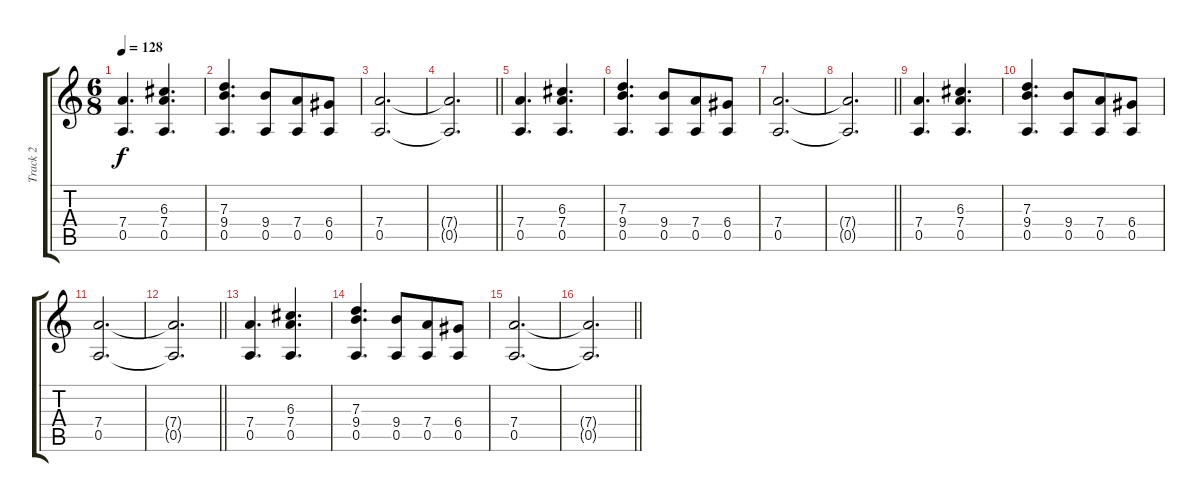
\track ("Track 2" "Track 2") {instrument acousticguitarsteel}
\staff {score tabs}
\tuning (E4 B3 G3 D3 A2 E2) {hide}
\ts (6 8)
\tempo 128
\clef g2
\ks aminor
(7.4 0.5).4{d dy f} (6.3 7.4 0.5).4{d} |
(7.3 9.4 0.5).4{d} (9.4 0.5).8 (7.4 0.5).8 (6.4 0.5).8 |
(7.4 0.5).2{d} |
\barLineRight lightlight
(7.4{t} 0.5{t}).2{d} |
(7.4 0.5).4{d} (6.3 7.4 0.5).4{d} |
(7.3 9.4 0.5).4{d} (9.4 0.5).8 (7.4 0.5).8 (6.4 0.5).8 |
(7.4 0.5).2{d} |
\barLineRight lightlight
(7.4{t} 0.5{t}).2{d} |
(7.4 0.5).4{d} (6.3 7.4 0.5).4{d} |
(7.3 9.4 0.5).4{d} (9.4 0.5).8 (7.4 0.5).8 (6.4 0.5).8 |
(7.4 0.5).2{d} |
\barLineRight lightlight
(7.4{t} 0.5{t}).2{d} |
(7.4 0.5).4{d} (6.3 7.4 0.5).4{d} |
(7.3 9.4 0.5).4{d} (9.4 0.5).8 (7.4 0.5).8 (6.4 0.5).8 |
(7.4 0.5).2{d} |
\barLineRight lightlight
(7.4{t} 0.5{t}).2{d}
